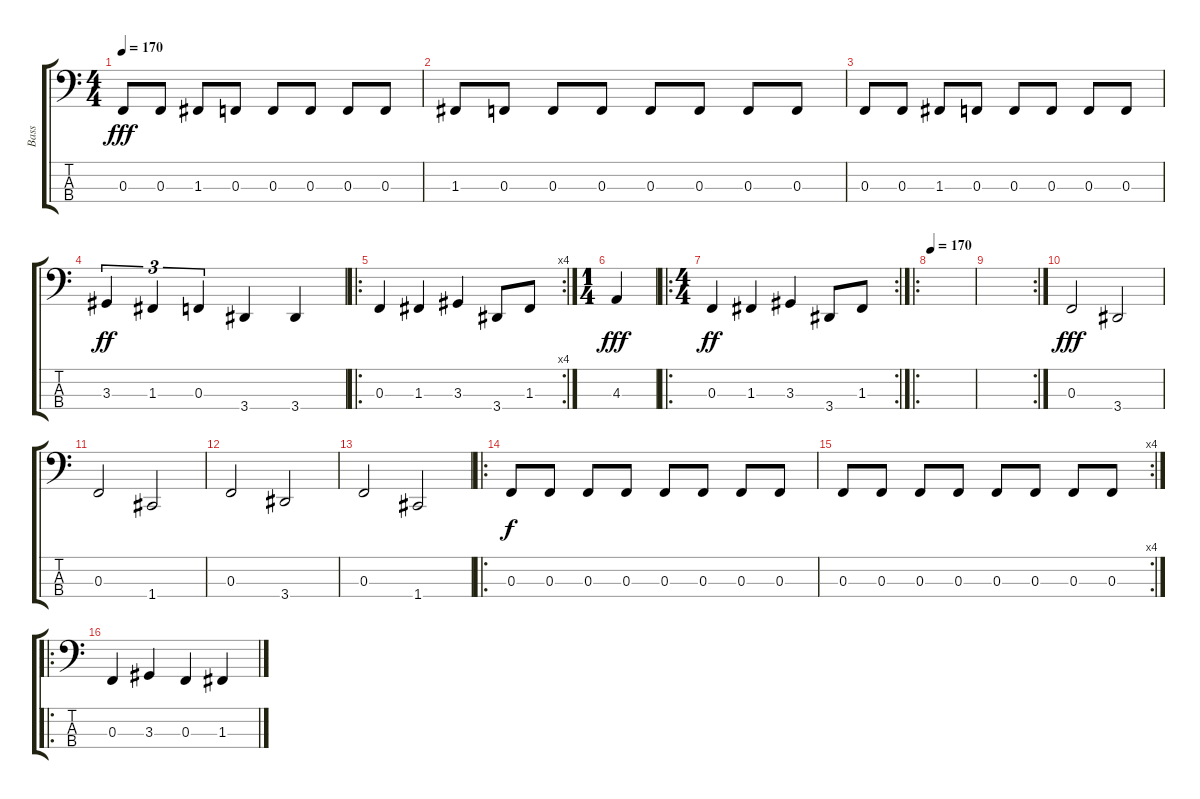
\track ("Bass" "Bass") {instrument electricbassfinger}
\staff {score tabs}
\tuning (Eb2 Bb1 F1 C1) {hide}
\ts (4 4)
\tempo 170
\clef f4
\ks c
0.3.8{dy fff} 0.3.8 1.3.8 0.3.8 0.3.8 0.3.8 0.3.8 0.3.8 |
1.3.8 0.3.8 0.3.8 0.3.8 0.3.8 0.3.8 0.3.8 0.3.8 |
0.3.8 0.3.8 1.3.8 0.3.8 0.3.8 0.3.8 0.3.8 0.3.8 |
3.3.4{tu (3 2) dy ff} 1.3.4{tu (3 2)} 0.3.4{tu (3 2)} 3.4.4 3.4.4 |
\ro
\rc 4
0.3.4 1.3.4 3.3.4 3.4.8 1.3.8 |
\ts (1 4)
4.3.4{dy fff} |
\ro
\rc 2
\ts (4 4)
0.3.4{dy ff} 1.3.4 3.3.4 3.4.8 1.3.8 |
\ro
\tempo 170
|
\rc 2
|
0.3.2{dy fff} 3.4.2 |
0.3.2 1.4.2 |
0.3.2 3.4.2 |
0.3.2 1.4.2 |
\ro
0.3.8{dy f} 0.3.8 0.3.8 0.3.8 0.3.8 0.3.8 0.3.8 0.3.8 |
\rc 4
0.3.8 0.3.8 0.3.8 0.3.8 0.3.8 0.3.8 0.3.8 0.3.8 |
\ro
0.3.4 3.3.4 0.3.4 1.3.4
